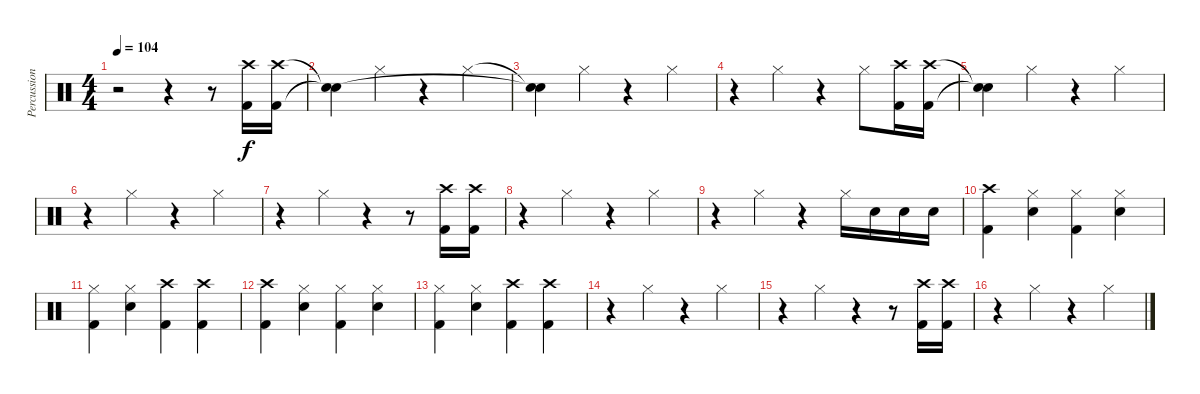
\track ("Percussion" "Percussion") {instrument percussion}
\staff {score}
\articulation defaults
\ts (4 4)
\tempo 104
\clef neutral
\ks c
r.2{dy f} r.4 r.8 ("Crash high (hit)" "Kick (hit) 2").16 ("Crash high (hit)" "Kick (hit) 2").16 |
("Snare (hit)"{t} "Snare (hit)"{t}).4 "Hi-Hat (closed)".4 r.4 "Hi-Hat (closed)".4 |
("Snare (hit)"{t} "Snare (hit)"{t}).4 "Hi-Hat (closed)".4 r.4 "Hi-Hat (closed)".4 |
r.4 "Hi-Hat (closed)".4 r.4 "Hi-Hat (closed)".8 ("Crash high (hit)" "Kick (hit) 2").16 ("Crash high (hit)" "Kick (hit) 2").16 |
("Snare (hit)"{t} "Snare (hit)"{t}).4 "Hi-Hat (closed)".4 r.4 "Hi-Hat (closed)".4 |
r.4 "Hi-Hat (closed)".4 r.4 "Hi-Hat (closed)".4 |
r.4 "Hi-Hat (closed)".4 r.4 r.8 ("Crash high (hit)" "Kick (hit) 2").16 ("Crash high (hit)" "Kick (hit) 2").16 |
r.4 "Hi-Hat (closed)".4 r.4 "Hi-Hat (closed)".4 |
r.4 "Hi-Hat (closed)".4 r.4 "Hi-Hat (closed)".16 "Snare (hit) 2".16 "Snare (hit) 2".16 "Snare (hit) 2".16 |
("Crash high (hit)" "Kick (hit) 2").4 ("Hi-Hat (closed)" "Snare (hit) 2").4 ("Hi-Hat (closed)" "Kick (hit) 2").4 ("Hi-Hat (closed)" "Snare (hit) 2").4 |
("Hi-Hat (closed)" "Kick (hit) 2").4 ("Hi-Hat (closed)" "Snare (hit) 2").4 ("Crash high (hit)" "Kick (hit) 2").4 ("Crash high (hit)" "Kick (hit) 2").4 |
("Crash high (hit)" "Kick (hit) 2").4 ("Hi-Hat (closed)" "Snare (hit) 2").4 ("Hi-Hat (closed)" "Kick (hit) 2").4 ("Hi-Hat (closed)" "Snare (hit) 2").4 |
("Hi-Hat (closed)" "Kick (hit) 2").4 ("Hi-Hat (closed)" "Snare (hit) 2").4 ("Crash high (hit)" "Kick (hit) 2").4 ("Crash high (hit)" "Kick (hit) 2").4 |
r.4 "Hi-Hat (closed)".4 r.4 "Hi-Hat (closed)".4 |
r.4 "Hi-Hat (closed)".4 r.4 r.8 ("Crash high (hit)" "Kick (hit) 2").16 ("Crash high (hit)" "Kick (hit) 2").16 |
r.4 "Hi-Hat (closed)".4 r.4 "Hi-Hat (closed)".4
